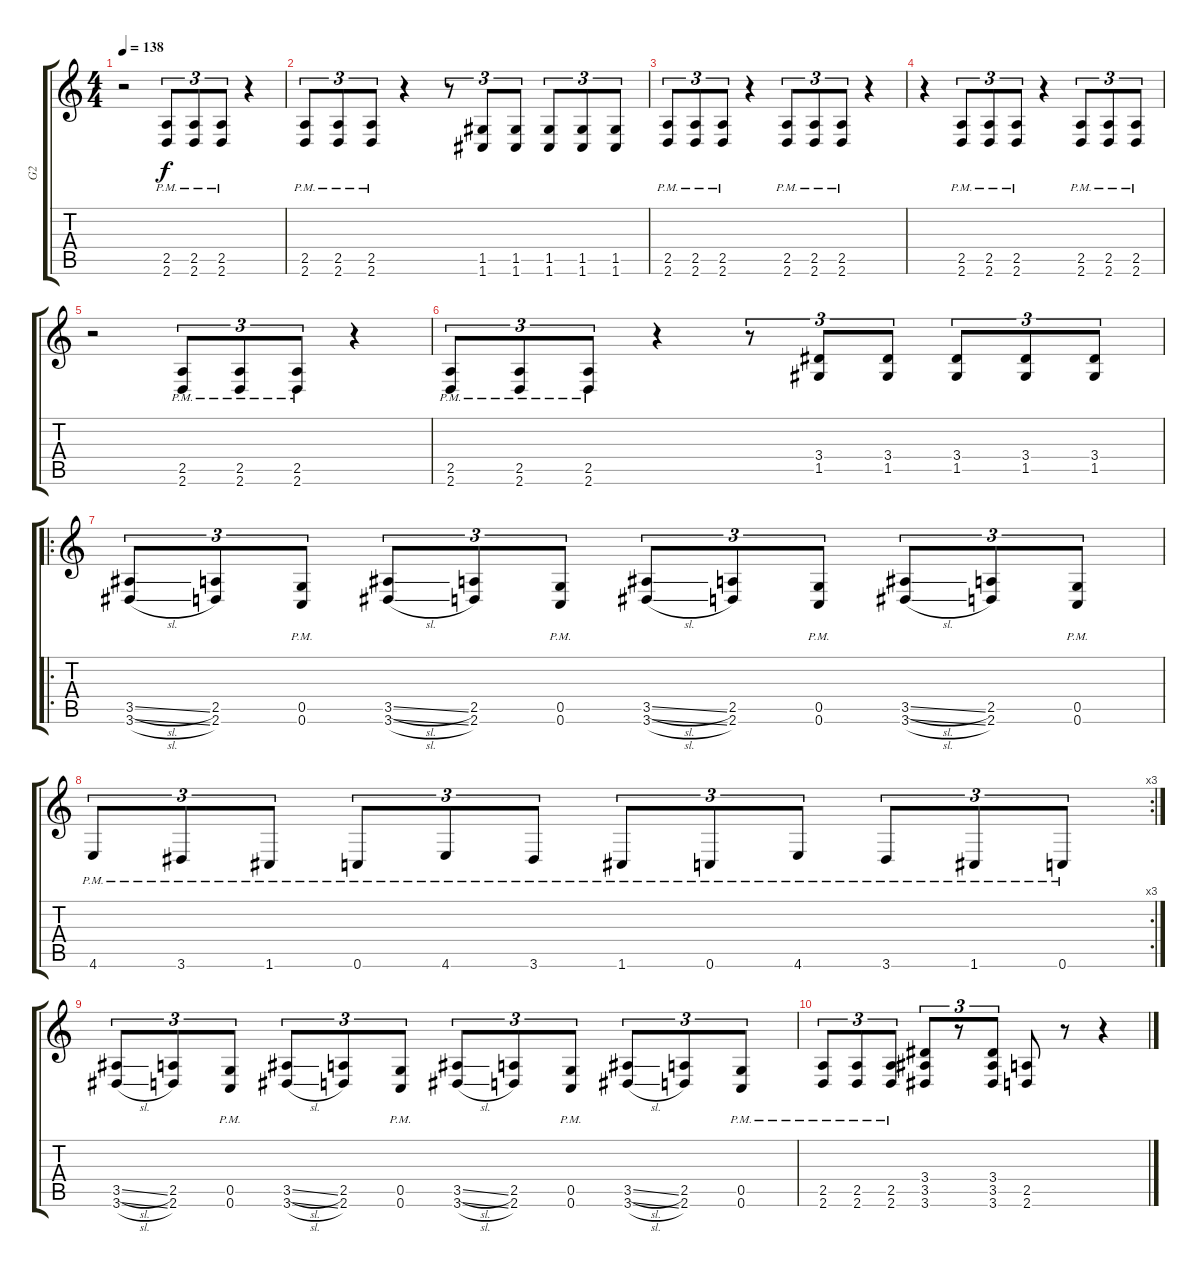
\track ("G2" "G2") {instrument distortionguitar}
\staff {score tabs}
\tuning (D4 A3 F3 C3 G2 C2) {hide}
\ts (4 4)
\tempo 138
\clef g2
\ks c
r.2{dy f} (2.5{pm} 2.6{pm}).8{tu (3 2)} (2.5{pm} 2.6{pm}).8{tu (3 2)} (2.5{pm} 2.6{pm}).8{tu (3 2)} r.4 |
(2.5{pm} 2.6{pm}).8{tu (3 2)} (2.5{pm} 2.6{pm}).8{tu (3 2)} (2.5{pm} 2.6{pm}).8{tu (3 2)} r.4 r.8{tu (3 2)} (1.5 1.6).8{tu (3 2)} (1.5 1.6).8{tu (3 2)} (1.5 1.6).8{tu (3 2)} (1.5 1.6).8{tu (3 2)} (1.5 1.6).8{tu (3 2)} |
(2.5{pm} 2.6{pm}).8{tu (3 2)} (2.5{pm} 2.6{pm}).8{tu (3 2)} (2.5{pm} 2.6{pm}).8{tu (3 2)} r.4 (2.5{pm} 2.6{pm}).8{tu (3 2)} (2.5{pm} 2.6{pm}).8{tu (3 2)} (2.5{pm} 2.6{pm}).8{tu (3 2)} r.4 |
r.4 (2.5{pm} 2.6{pm}).8{tu (3 2)} (2.5{pm} 2.6{pm}).8{tu (3 2)} (2.5{pm} 2.6{pm}).8{tu (3 2)} r.4 (2.5{pm} 2.6{pm}).8{tu (3 2)} (2.5{pm} 2.6{pm}).8{tu (3 2)} (2.5{pm} 2.6{pm}).8{tu (3 2)} |
r.2 (2.5{pm} 2.6{pm}).8{tu (3 2)} (2.5{pm} 2.6{pm}).8{tu (3 2)} (2.5{pm} 2.6{pm}).8{tu (3 2)} r.4 |
(2.5{pm} 2.6{pm}).8{tu (3 2)} (2.5{pm} 2.6{pm}).8{tu (3 2)} (2.5{pm} 2.6{pm}).8{tu (3 2)} r.4 r.8{tu (3 2)} (3.4 1.5).8{tu (3 2)} (3.4 1.5).8{tu (3 2)} (3.4 1.5).8{tu (3 2)} (3.4 1.5).8{tu (3 2)} (3.4 1.5).8{tu (3 2)} |
\ro
(3.5{sl} 3.6{sl}).8{tu (3 2)} (2.5 2.6).8{tu (3 2)} (0.5{pm} 0.6{pm}).8{tu (3 2)} (3.5{sl} 3.6{sl}).8{tu (3 2)} (2.5 2.6).8{tu (3 2)} (0.5{pm} 0.6{pm}).8{tu (3 2)} (3.5{sl} 3.6{sl}).8{tu (3 2)} (2.5 2.6).8{tu (3 2)} (0.5{pm} 0.6{pm}).8{tu (3 2)} (3.5{sl} 3.6{sl}).8{tu (3 2)} (2.5 2.6).8{tu (3 2)} (0.5{pm} 0.6{pm}).8{tu (3 2)} |
\rc 3
4.6{pm}.8{tu (3 2)} 3.6{pm}.8{tu (3 2)} 1.6{pm}.8{tu (3 2)} 0.6{pm}.8{tu (3 2)} 4.6{pm}.8{tu (3 2)} 3.6{pm}.8{tu (3 2)} 1.6{pm}.8{tu (3 2)} 0.6{pm}.8{tu (3 2)} 4.6{pm}.8{tu (3 2)} 3.6{pm}.8{tu (3 2)} 1.6{pm}.8{tu (3 2)} 0.6{pm}.8{tu (3 2)} |
(3.5{sl} 3.6{sl}).8{tu (3 2)} (2.5 2.6).8{tu (3 2)} (0.5{pm} 0.6{pm}).8{tu (3 2)} (3.5{sl} 3.6{sl}).8{tu (3 2)} (2.5 2.6).8{tu (3 2)} (0.5{pm} 0.6{pm}).8{tu (3 2)} (3.5{sl} 3.6{sl}).8{tu (3 2)} (2.5 2.6).8{tu (3 2)} (0.5{pm} 0.6{pm}).8{tu (3 2)} (3.5{sl} 3.6{sl}).8{tu (3 2)} (2.5 2.6).8{tu (3 2)} (0.5{pm} 0.6{pm}).8{tu (3 2)} |
(2.5{pm} 2.6{pm}).8{tu (3 2)} (2.5{pm} 2.6{pm}).8{tu (3 2)} (2.5{pm} 2.6{pm}).8{tu (3 2)} (3.4 3.5 3.6).8{tu (3 2)} r.8{tu (3 2)} (3.4 3.5 3.6).8{tu (3 2)} (2.5 2.6).8 r.8 r.4
